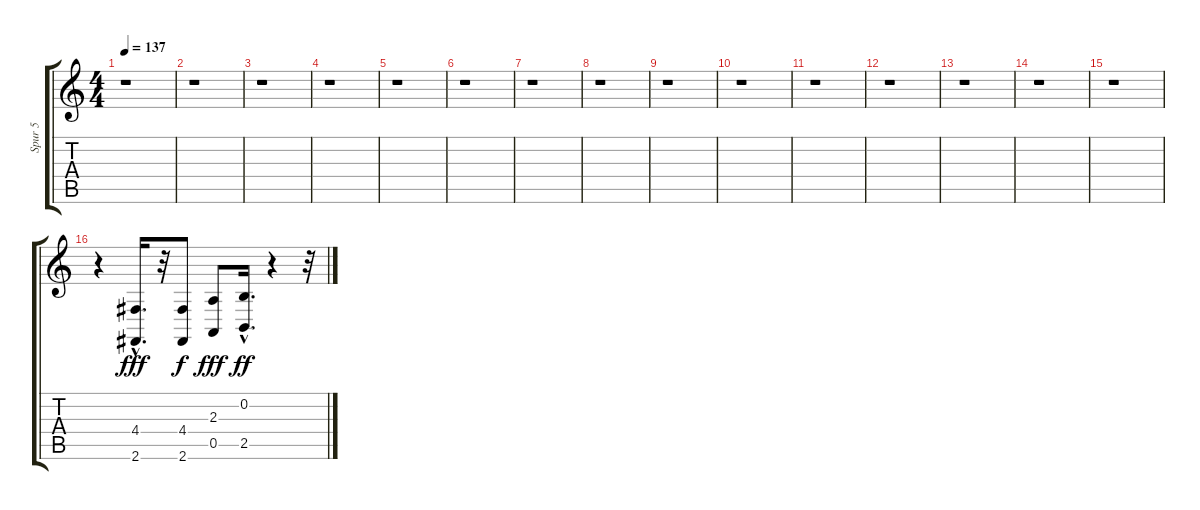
\track ("Spur 5" "Spur 5") {instrument trombone}
\staff {score tabs}
\tuning (E4 B3 G3 D3 A2 E2) {hide}
\ts (4 4)
\tempo 137
\clef g2
\ks c
r.1{dy fff} |
r.1 |
r.1 |
r.1 |
r.1 |
r.1 |
r.1 |
r.1 |
r.1 |
r.1 |
r.1 |
r.1 |
r.1 |
r.1 |
r.1 |
r.4 (4.4{hac} 2.6{hac}).16{d} r.32 (4.4 2.6).8{dy f} (2.3 0.5).8{dy fff} (0.2{hac} 2.5{hac}).16{d dy ff} r.4 r.32
